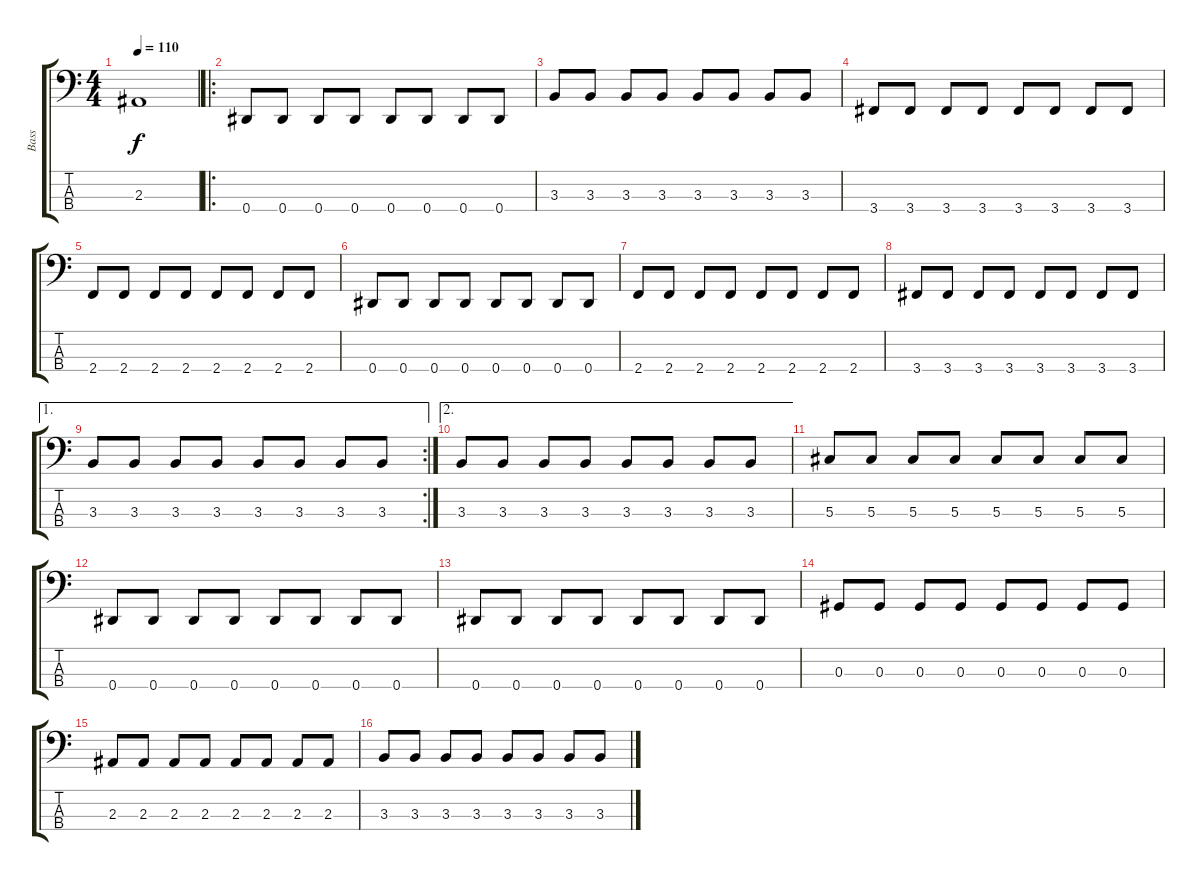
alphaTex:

\track ("Bass" "Bass") {instrument electricbassfinger}
\staff {score tabs}
\tuning (Gb2 Db2 Ab1 Eb1) {hide}
\ts (4 4)
\tempo 110
\clef f4
\ks c
2.3.1{dy f} |
\ro
0.4.8 0.4.8 0.4.8 0.4.8 0.4.8 0.4.8 0.4.8 0.4.8 |
3.3.8 3.3.8 3.3.8 3.3.8 3.3.8 3.3.8 3.3.8 3.3.8 |
3.4.8 3.4.8 3.4.8 3.4.8 3.4.8 3.4.8 3.4.8 3.4.8 |
2.4.8 2.4.8 2.4.8 2.4.8 2.4.8 2.4.8 2.4.8 2.4.8 |
0.4.8 0.4.8 0.4.8 0.4.8 0.4.8 0.4.8 0.4.8 0.4.8 |
2.4.8 2.4.8 2.4.8 2.4.8 2.4.8 2.4.8 2.4.8 2.4.8 |
3.4.8 3.4.8 3.4.8 3.4.8 3.4.8 3.4.8 3.4.8 3.4.8 |
\ae 1
\rc 2
3.3.8 3.3.8 3.3.8 3.3.8 3.3.8 3.3.8 3.3.8 3.3.8 |
\ae 2
3.3.8 3.3.8 3.3.8 3.3.8 3.3.8 3.3.8 3.3.8 3.3.8 |
5.3.8 5.3.8 5.3.8 5.3.8 5.3.8 5.3.8 5.3.8 5.3.8 |
0.4.8 0.4.8 0.4.8 0.4.8 0.4.8 0.4.8 0.4.8 0.4.8 |
0.4.8 0.4.8 0.4.8 0.4.8 0.4.8 0.4.8 0.4.8 0.4.8 |
0.3.8 0.3.8 0.3.8 0.3.8 0.3.8 0.3.8 0.3.8 0.3.8 |
2.3.8 2.3.8 2.3.8 2.3.8 2.3.8 2.3.8 2.3.8 2.3.8 |
3.3.8 3.3.8 3.3.8 3.3.8 3.3.8 3.3.8 3.3.8 3.3.8
